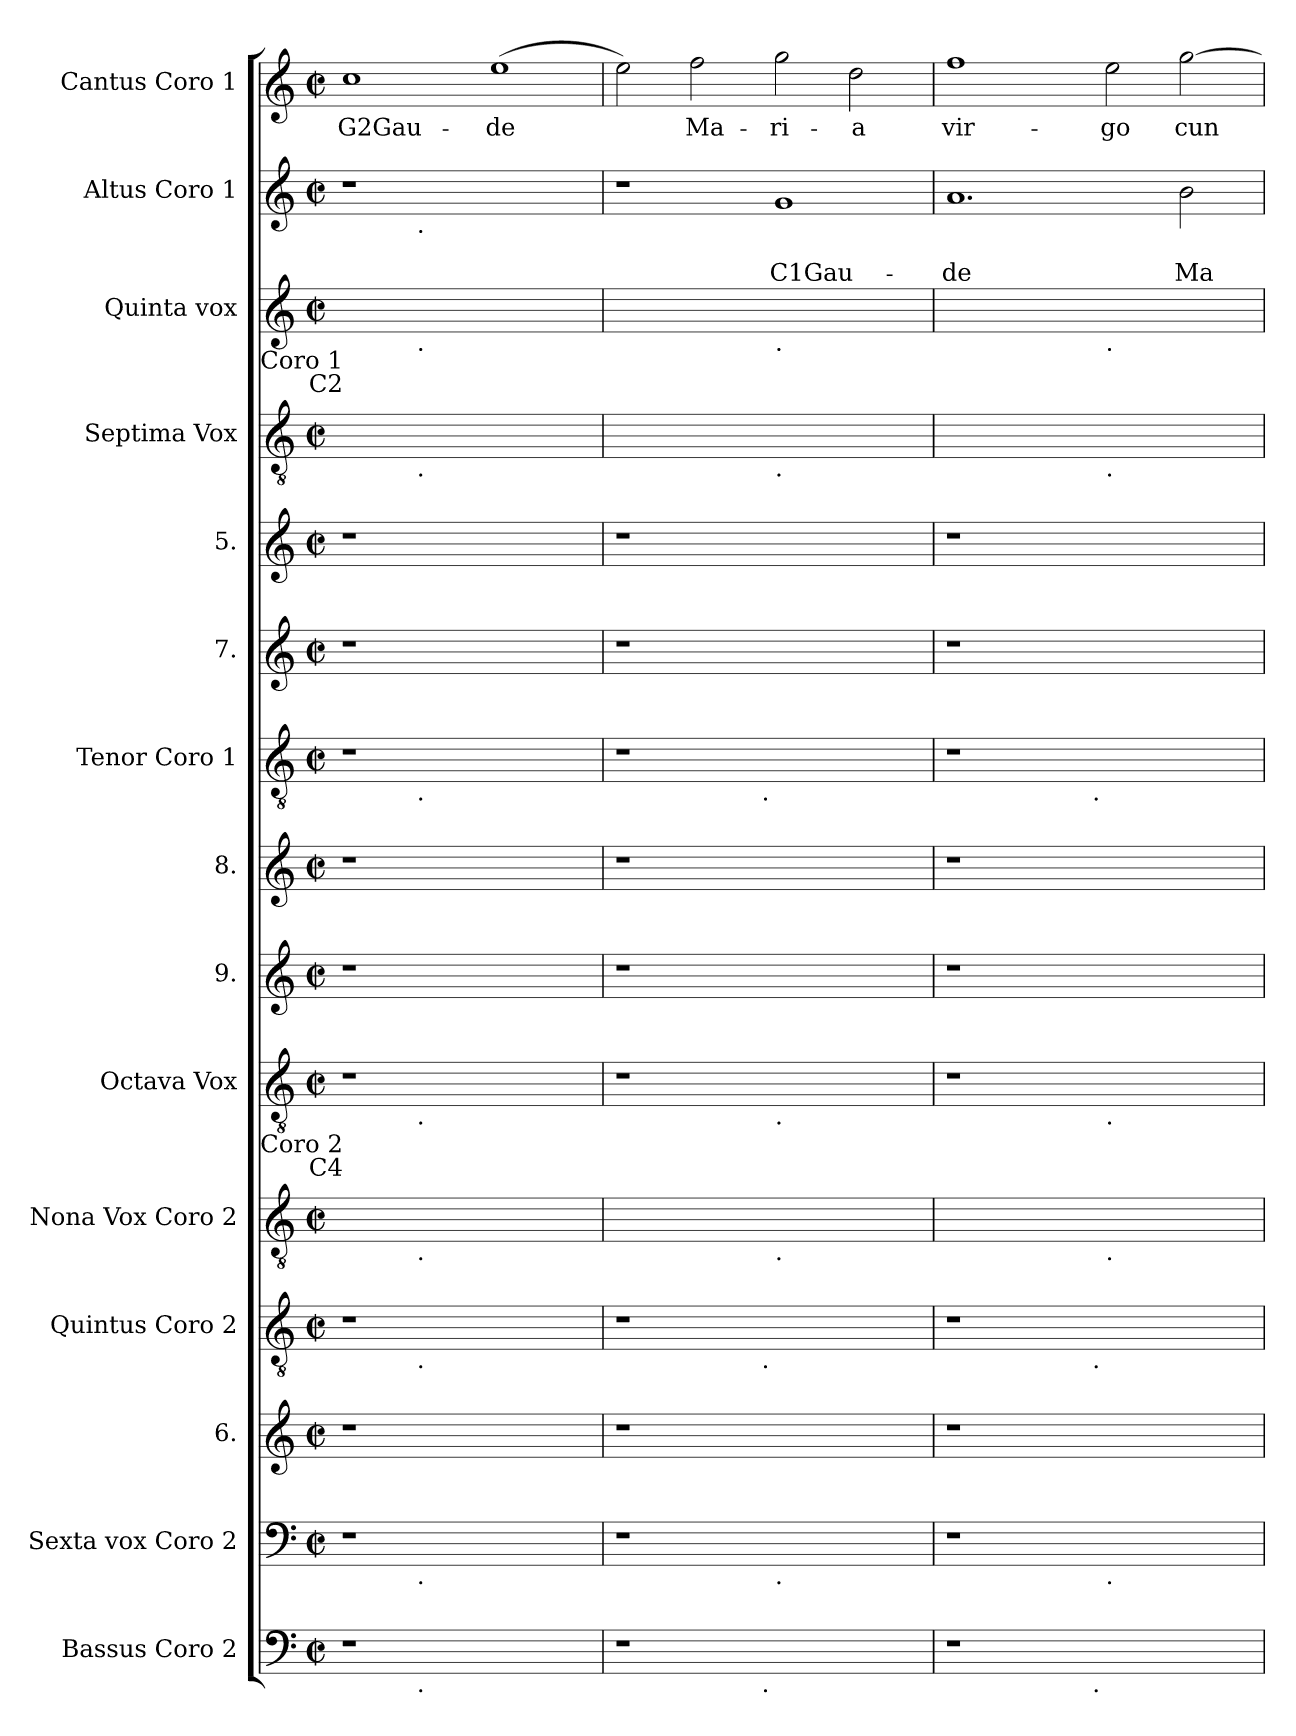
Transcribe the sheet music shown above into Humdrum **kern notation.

**kern	**kern	**kern	**kern	**kern	**kern	**kern	**kern	**kern	**kern	**kern	**kern	**kern	**kern	**text	**text	**kern	**text
*part15	*part14	*part13	*part12	*part11	*part10	*part9	*part8	*part7	*part6	*part5	*part4	*part3	*part2	*part2	*part2	*part1	*part1
*staff15	*staff14	*staff13	*staff12	*staff11	*staff10	*staff9	*staff8	*staff7	*staff6	*staff5	*staff4	*staff3	*staff2	*staff2	*staff2	*staff1	*staff1
*I"Bassus Coro 2	*I"Sexta vox Coro 2	*I"6.	*I"Quintus Coro 2	*I"Nona Vox Coro 2	*I"Octava Vox	*I"9.	*I"8.	*I"Tenor Coro 1	*I"7.	*I"5.	*I"Septima Vox	*I"Quinta vox	*I"Altus Coro 1	*	*	*I"Cantus Coro 1	*
*	*	*	*	*	*	*	*	*I'T	*	*	*	*	*I'A	*	*	*I'C	*
*clefF4	*clefF4	*clefG2	*clefGv2	*clefGv2	*clefGv2	*clefG2	*clefG2	*clefGv2	*clefG2	*clefG2	*clefGv2	*clefG2	*clefG2	*	*	*clefG2	*
*k[]	*k[]	*k[]	*k[]	*k[]	*k[]	*k[]	*k[]	*k[]	*k[]	*k[]	*k[]	*k[]	*k[]	*	*	*k[]	*
*C:	*C:	*C:	*C:	*C:	*C:	*C:	*C:	*C:	*C:	*C:	*C:	*C:	*C:	*	*	*C:	*
*M2/2	*M2/2	*M2/2	*M2/2	*M2/2	*M2/2	*M2/2	*M2/2	*M2/2	*M2/2	*M2/2	*M2/2	*M2/2	*M2/2	*	*	*M2/2	*
*met(c|)	*met(c|)	*met(c|)	*met(c|)	*met(c|)	*met(c|)	*met(c|)	*met(c|)	*met(c|)	*met(c|)	*met(c|)	*met(c|)	*met(c|)	*met(c|)	*	*	*met(c|)	*
=1	=1	=1	=1	=1	=1	=1	=1	=1	=1	=1	=1	=1	=1	=1	=1	=1	=1
!	!	!	!	!	!	!	!	!	!	!	!LO:TX:a:rj:t=Coro 1\nC2	!	!	!	!	!	!
!	!	!	!	!	!	!	!	!LO:TX:a:rj:t=Coro 1\nC3	!	!	!	!	!	!	!	!	!
!	!	!	!	!	!LO:TX:a:t=C4	!	!	!	!	!	!	!	!	!	!	!	!
!	!	!	!	!LO:TX:a:rj:t=Coro 2\nC4	!	!	!	!	!	!	!	!	!	!	!	!	!
!	!	!	!LO:TX:a:t=F3	!	!	!	!	!	!	!	!	!	!	!	!	!	!
!	!LO:TX:a:t=F3	!	!	!	!	!	!	!	!	!	!	!	!	!	!	!	!
!LO:TX:a:t=F4	!	!	!	!	!	!	!	!	!	!	!	!	!	!	!	!	!
!LO:TX:b:t=F5	!	!	!	!	!	!	!	!	!	!	!	!	!	!	!	!	!
!	!	!	!	!	!	!	!	!	!	!	!	!	!	!	!	!	!LO:LY:b:rj
*^	*^	*	*^	*	*^	*	*	*^	*	*	*	*	*^	*	*	*	*
1r	2ryy	1r	2ryy	1r	1r	2ryy	2ryy	1r	2ryy	1r	1r	1r	2ryy	1r	1r	2ryy	2ryy	1r	2ryy	.	.	1cc	G2Gau-
!	!	!	!	!	!	!	!	!	!	!	!	!	!	!	!	!	!	!	!LO:TX:b:t=.	!	!	!	!
!	!	!	!	!	!	!	!	!	!	!	!	!	!	!	!	!	!LO:TX:b:t=.	!	!	!	!	!	!
!	!	!	!	!	!	!	!	!	!	!	!	!	!	!	!	!LO:TX:b:t=.	!	!	!	!	!	!	!
!	!	!	!	!	!	!	!	!	!	!	!	!	!LO:TX:b:t=.	!	!	!	!	!	!	!	!	!	!
!	!	!	!	!	!	!	!	!	!LO:TX:b:t=.	!	!	!	!	!	!	!	!	!	!	!	!	!	!
!	!	!	!	!	!	!	!LO:TX:b:t=.	!	!	!	!	!	!	!	!	!	!	!	!	!	!	!	!
!	!	!	!	!	!	!LO:TX:b:t=.	!	!	!	!	!	!	!	!	!	!	!	!	!	!	!	!	!
!	!	!	!LO:TX:b:t=.	!	!	!	!	!	!	!	!	!	!	!	!	!	!	!	!	!	!	!	!
!	!LO:TX:b:t=.	!	!	!	!	!	!	!	!	!	!	!	!	!	!	!	!	!	!	!	!	!	!
.	1.ryy	.	1.ryy	.	.	1.ryy	1.ryy	.	1.ryy	.	.	.	1.ryy	.	.	1.ryy	1.ryy	.	1.ryy	.	.	.	.
!	!	!	!	!	!	!	!	!	!	!	!	!	!	!	!	!	!	!	!	!	!	!	!LO:LY:b
1ryy	.	1ryy	.	1ryy	1ryy	.	.	1ryy	.	1ryy	1ryy	1ryy	.	1ryy	1ryy	.	.	1ryy	.	.	.	(>1ee	-de
*	*	*v	*v	*	*	*	*	*v	*v	*	*	*	*	*	*	*	*	*v	*v	*	*	*	*
=2	=2	=2	=2	=2	=2	=2	=2	=2	=2	=2	=2	=2	=2	=2	=2	=2	=2	=2	=2	=2
1r	2ryy	1r	1r	1r	2ryy	1ryy	1r	1r	1r	1r	2ryy	1r	1r	1ryy	1ryy	1r	.	.	2ee\)	.
!	!	!	!	!	!	!	!	!	!	!	!	!	!	!	!	!	!	!	!	!LO:LY:b
.	4...ryy	.	.	.	4...ryy	.	.	.	.	.	4...ryy	.	.	.	.	.	.	.	2ff\	Ma-
!	!	!	!	!	!	!	!	!	!	!	!LO:TX:b:t=.	!	!	!	!	!	!	!	!	!
!	!	!	!	!	!LO:TX:b:t=.	!	!	!	!	!	!	!	!	!	!	!	!	!	!	!
!	!LO:TX:b:t=.	!	!	!	!	!	!	!	!	!	!	!	!	!	!	!	!	!	!	!
.	1ryy	.	.	.	1ryy	.	.	.	.	.	1ryy	.	.	.	.	.	.	.	.	.
!	!	!	!	!	!	!	!	!	!	!	!	!	!	!	!LO:TX:b:t=.	!	!	!	!	!
!	!	!	!	!	!	!	!	!	!	!	!	!	!	!LO:TX:b:t=.	!	!	!	!	!	!
!	!	!	!	!	!	!	!LO:TX:b:t=.	!	!	!	!	!	!	!	!	!	!	!	!	!
!	!	!	!	!	!	!LO:TX:b:t=.	!	!	!	!	!	!	!	!	!	!	!	!	!	!
!	!	!LO:TX:b:t=.	!	!	!	!	!	!	!	!	!	!	!	!	!	!	!	!	!	!
!	!	!	!	!	!	!	!	!	!	!	!	!	!	!	!	!	!	!LO:LY:b:rj	!	!LO:LY:b
1ryy	.	1ryy	1ryy	1ryy	.	1ryy	1ryy	1ryy	1ryy	1ryy	.	1ryy	1ryy	1ryy	1ryy	1g	.	C1Gau-	2gg\	-ri-
!	!	!	!	!	!	!	!	!	!	!	!	!	!	!	!	!	!	!	!	!LO:LY:b
.	.	.	.	.	.	.	.	.	.	.	.	.	.	.	.	.	.	.	2dd\	-a
.	32ryy	.	.	.	32ryy	.	.	.	.	.	32ryy	.	.	.	.	.	.	.	.	.
=3	=3	=3	=3	=3	=3	=3	=3	=3	=3	=3	=3	=3	=3	=3	=3	=3	=3	=3	=3	=3
!	!	!	!	!	!	!	!	!	!	!	!	!	!	!	!	!	!	!LO:LY:b	!	!LO:LY:b
1r	2ryy	1r	1r	1r	2ryy	1ryy	1r	1r	1r	1r	2ryy	1r	1r	1ryy	1ryy	1.a	.	-de	1ff	vir-
.	4...ryy	.	.	.	4...ryy	.	.	.	.	.	4...ryy	.	.	.	.	.	.	.	.	.
!	!	!	!	!	!	!	!	!	!	!	!LO:TX:b:t=.	!	!	!	!	!	!	!	!	!
!	!	!	!	!	!LO:TX:b:t=.	!	!	!	!	!	!	!	!	!	!	!	!	!	!	!
!	!LO:TX:b:t=.	!	!	!	!	!	!	!	!	!	!	!	!	!	!	!	!	!	!	!
.	1ryy	.	.	.	1ryy	.	.	.	.	.	1ryy	.	.	.	.	.	.	.	.	.
!	!	!	!	!	!	!	!	!	!	!	!	!	!	!	!LO:TX:b:t=.	!	!	!	!	!
!	!	!	!	!	!	!	!	!	!	!	!	!	!	!LO:TX:b:t=.	!	!	!	!	!	!
!	!	!	!	!	!	!	!LO:TX:b:t=.	!	!	!	!	!	!	!	!	!	!	!	!	!
!	!	!	!	!	!	!LO:TX:b:t=.	!	!	!	!	!	!	!	!	!	!	!	!	!	!
!	!	!LO:TX:b:t=.	!	!	!	!	!	!	!	!	!	!	!	!	!	!	!	!	!	!
!	!	!	!	!	!	!	!	!	!	!	!	!	!	!	!	!	!	!	!	!LO:LY:b
1ryy	.	1ryy	1ryy	1ryy	.	1ryy	1ryy	1ryy	1ryy	1ryy	.	1ryy	1ryy	1ryy	1ryy	.	.	.	2ee\	-go
!	!	!	!	!	!	!	!	!	!	!	!	!	!	!	!	!	!	!LO:LY:b	!	!LO:LY:b
.	.	.	.	.	.	.	.	.	.	.	.	.	.	.	.	2b\	.	Ma-	[>2gg\	cun-
.	32ryy	.	.	.	32ryy	.	.	.	.	.	32ryy	.	.	.	.	.	.	.	.	.
*v	*v	*	*	*v	*v	*	*	*	*	*v	*v	*	*	*	*	*	*	*	*	*
=	=	=	=	=	=	=	=	=	=	=	=	=	=	=	=	=	=
*-	*-	*-	*-	*-	*-	*-	*-	*-	*-	*-	*-	*-	*-	*-	*-	*-	*-
